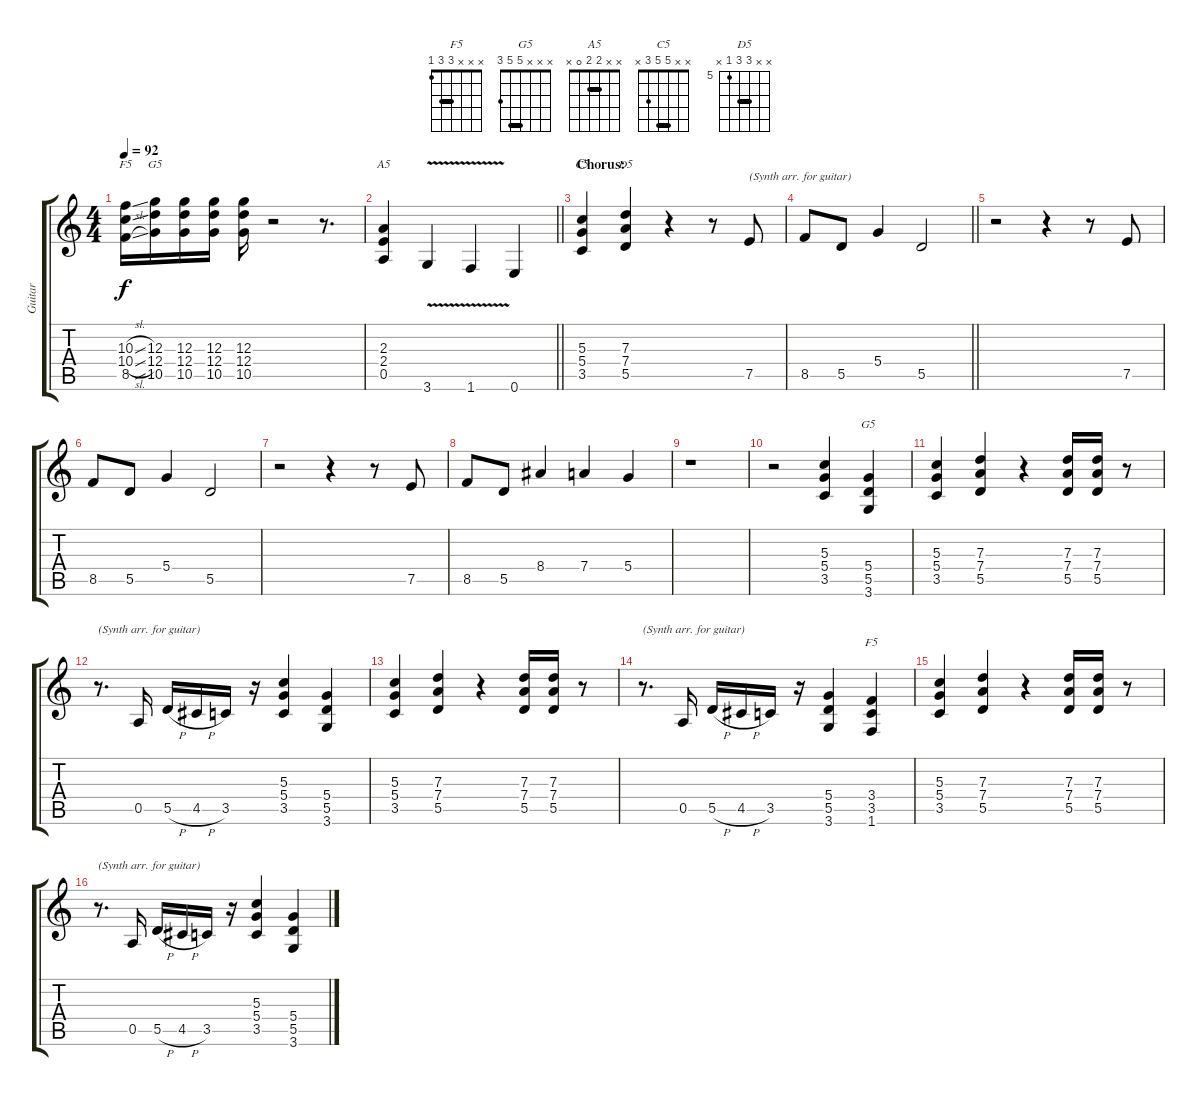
\track ("Guitar" "Guitar") {instrument overdrivenguitar}
\staff {score tabs}
\tuning (E4 B3 G3 D3 A2 E2) {hide}
\chord ("F5" x x 10 10 8 x) {firstfret 8 barre 10}
\chord ("G5" x x 12 12 10 x) {firstfret 10 barre 12}
\chord ("A5" x x 2 2 0 x) {barre 2}
\chord ("C5" x x 5 5 3 x) {barre 5}
\chord ("D5" x x 7 7 5 x) {firstfret 5 barre 7}
\chord ("G5" x x x 5 5 3) {barre 5}
\chord ("F5" x x x 3 3 1) {barre 3}
\ts (4 4)
\tempo 92
\clef g2
\ks c
(10.3{sl} 10.4{sl} 8.5{sl}).16{ch "F5" dy f} (12.3 12.4 10.5).16{ch "G5"} (12.3 12.4 10.5).16 (12.3 12.4 10.5).16 (12.3 12.4 10.5).16 r.2 r.8{d} |
\barLineRight lightlight
(2.3 2.4 0.5).4{ch "A5"} 3.6{v}.4 1.6{v}.4 0.6.4 |
\section ("" "Chorus:")
(5.3 5.4 3.5).4{ch "C5"} (7.3 7.4 5.5).4{ch "D5"} r.4 r.8 7.5.8{txt "(Synth arr. for guitar)"} |
\barLineRight lightlight
8.5.8 5.5.8 5.4.4 5.5.2 |
r.2 r.4 r.8 7.5.8 |
8.5.8 5.5.8 5.4.4 5.5.2 |
r.2 r.4 r.8 7.5.8 |
8.5.8 5.5.8 8.4.4 7.4.4 5.4.4 |
r.1 |
r.2 (5.3 5.4 3.5).4 (5.4 5.5 3.6).4{ch "G5"} |
(5.3 5.4 3.5).4 (7.3 7.4 5.5).4 r.4 (7.3 7.4 5.5).16 (7.3 7.4 5.5).16 r.8 |
r.8{d txt "(Synth arr. for guitar)"} 0.5.16 5.5{h}.16 4.5{h}.16 3.5.16 r.16 (5.3 5.4 3.5).4 (5.4 5.5 3.6).4 |
(5.3 5.4 3.5).4 (7.3 7.4 5.5).4 r.4 (7.3 7.4 5.5).16 (7.3 7.4 5.5).16 r.8 |
r.8{d txt "(Synth arr. for guitar)"} 0.5.16 5.5{h}.16 4.5{h}.16 3.5.16 r.16 (5.4 5.5 3.6).4 (3.4 3.5 1.6).4{ch "F5"} |
(5.3 5.4 3.5).4 (7.3 7.4 5.5).4 r.4 (7.3 7.4 5.5).16 (7.3 7.4 5.5).16 r.8 |
r.8{d txt "(Synth arr. for guitar)"} 0.5.16 5.5{h}.16 4.5{h}.16 3.5.16 r.16 (5.3 5.4 3.5).4 (5.4 5.5 3.6).4
